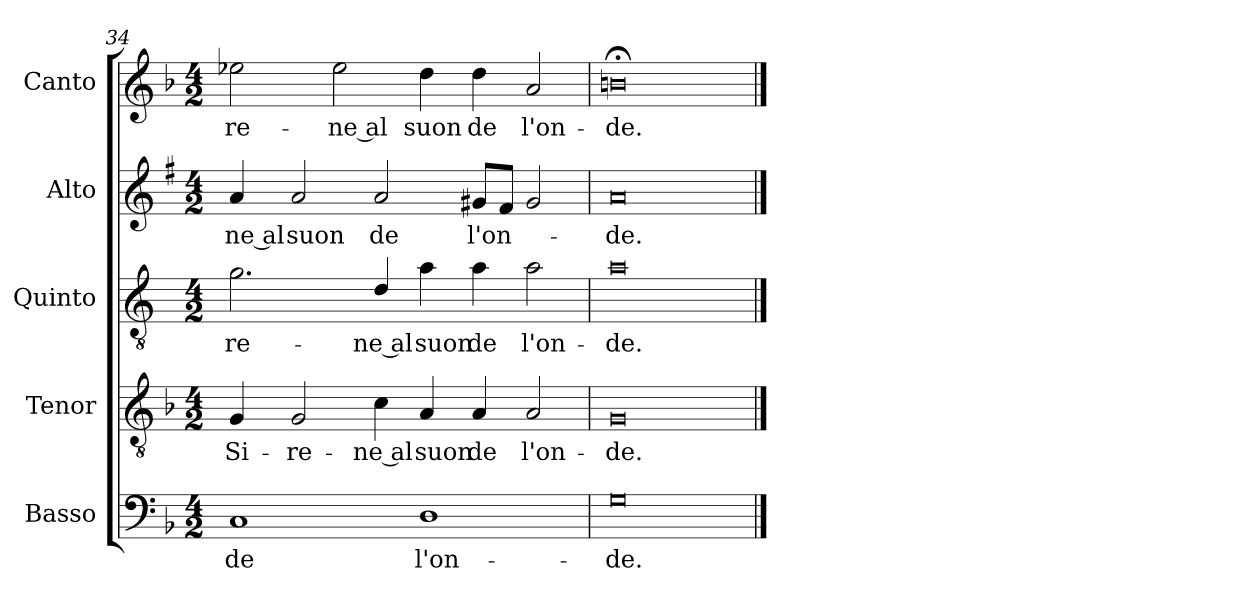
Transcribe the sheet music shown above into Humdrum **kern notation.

**kern	**text	**kern	**text	**kern	**text	**kern	**text	**kern	**text
*part5	*part5	*part4	*part4	*part3	*part3	*part2	*part2	*part1	*part1
*staff5	*staff5	*staff4	*staff4	*staff3	*staff3	*staff2	*staff2	*staff1	*staff1
*I"Basso	*	*I"Tenor	*	*I"Quinto	*	*I"Alto	*	*I"Canto	*
*I'B	*	*I'T	*	*	*	*I'A	*	*I'C	*
*clefF4	*	*clefGv2	*	*clefGv2	*	*clefG2	*	*clefG2	*
*	*	*	*	*ITrd4c7	*	*ITrd1c2	*	*	*
*k[b-]	*	*k[b-]	*	*k[b-]	*	*k[b-]	*	*k[b-]	*
*F:	*	*F:	*	*F:	*	*F:	*	*F:	*
*M4/2	*	*M4/2	*	*M4/2	*	*M4/2	*	*M4/2	*
=34	=34	=34	=34	=34	=34	=34	=34	=34	=34
!	!LO:LY:b	!	!LO:LY:b	!	!LO:LY:b	!	!LO:LY:b	!	!LO:LY:b
1C	de	4G/	Si-	2.c\	-re-	4g/	-ne al	2ee-X\	-re-
!	!	!	!LO:LY:b	!	!	!	!LO:LY:b	!	!
.	.	2G/	-re-	.	.	2g/	suon	.	.
!	!	!	!	!	!	!	!	!	!LO:LY:b
.	.	.	.	.	.	.	.	2ee-\	-ne al
!	!	!	!LO:LY:b	!	!LO:LY:b	!	!LO:LY:b	!	!
.	.	4c\	-ne al	4G/	-ne al	2g/	de	.	.
!	!LO:LY:b	!	!LO:LY:b	!	!LO:LY:b	!	!	!	!LO:LY:b
1D	l'on-	4A/	suon	4d\	suon	.	.	4dd\	suon
!	!	!	!LO:LY:b	!	!LO:LY:b	!	!LO:LY:b	!	!LO:LY:b
.	.	4A/	de	4d\	de	8f#X/L	l'on-	4dd\	de
.	.	.	.	.	.	8e/J	.	.	.
!	!	!	!LO:LY:b	!	!LO:LY:b	!	!	!	!LO:LY:b
.	.	2A/	l'on-	2d\	l'on-	2f#/	.	2a/	l'on-
=35	=35	=35	=35	=35	=35	=35	=35	=35	=35
!	!LO:LY:b	!	!LO:LY:b	!	!LO:LY:b	!	!LO:LY:b	!	!LO:LY:b
0G	-de.	0G	-de.	0d	-de.	0g	-de.	0bn;<	-de.
==	==	==	==	==	==	==	==	==	==
*-	*-	*-	*-	*-	*-	*-	*-	*-	*-
